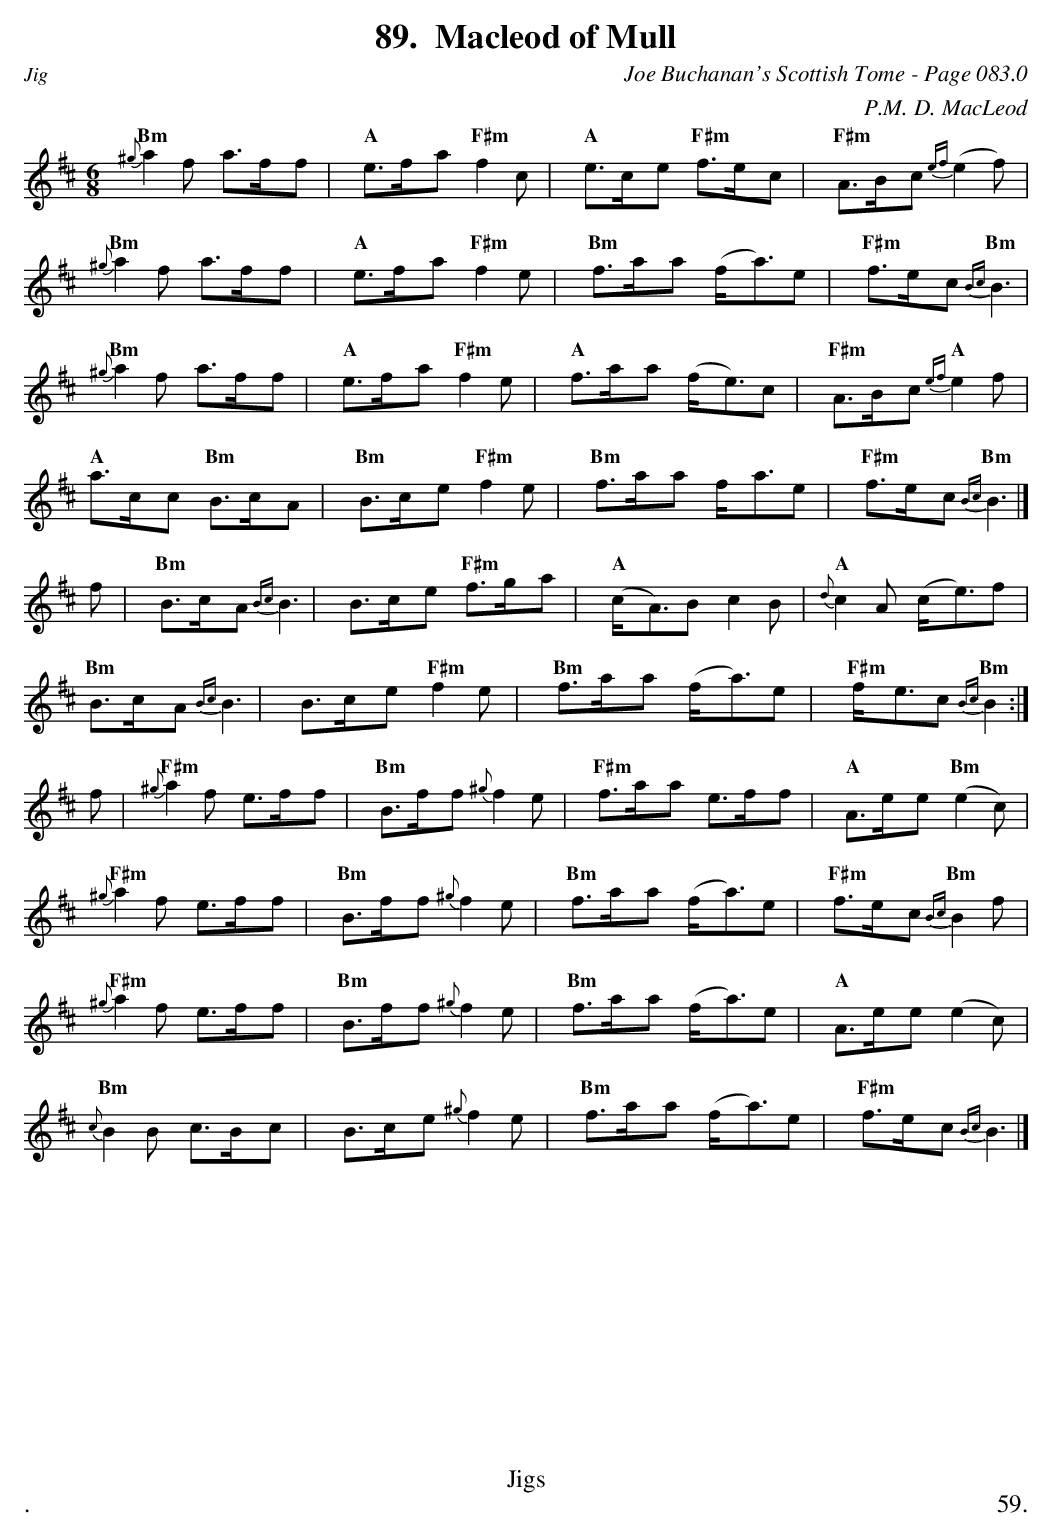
X:1
T:Macleod of Mull
C:Joe Buchanan's Scottish Tome - Page 083.0
C:P.M. D. MacLeod
M:6/8
K:D
"Bm"{^g}a2f a>ff | "A"e>fa "F#m"f2c | "A"e>ce "F#m"f>ec | "F#m"A>Bc {ef}(e2f) |
"Bm"{^g}a2f a>ff | "A"e>fa "F#m"f2e | "Bm"f>aa (f<a)e | "F#m"f>ec "Bm"{Bc}B3 |
"Bm"{^g}a2f a>ff | "A"e>fa "F#m"f2e | "A"f>aa (f<e)c | "F#m"A>Bc "A"{ef}e2 f |
"A"a>cc "Bm"B>cA | "Bm"B>ce "F#m"f2e | "Bm"f>aa f<ae | "F#m"f>ec "Bm"{Bc}B3 |]
f | "Bm"B>cA {Bc}B3 | B>ce "F#m"f>ga | "A"(c<A)B c2B | "A"{d}c2A (c<e)f |
"Bm"B>cA {Bc}B3 | B>ce "F#m"f2e | "Bm"f>aa (f<a)e | "F#m"f<ec "Bm"{Bc}B2 :|
f | "F#m"{^g}a2f e>ff | "Bm"B>ff {^g}f2e | "F#m"f>aa e>ff | "A"A>ee "Bm"(e2c) |
"F#m"{^g}a2f e>ff | "Bm"B>ff {^g}f2e | "Bm"f>aa (f<a)e | "F#m"f>ec "Bm"{Bc}B2 f |
"F#m"{^g}a2f e>ff | "Bm"B>ff {^g}f2e | "Bm"f>aa (f<a)e | "A"A>ee (e2c) |
"Bm"{c}B2B c>Bc | B>ce {^g}f2e | "Bm"f>aa (f<a)e | "F#m"f>ec {Bc}B3 |]
